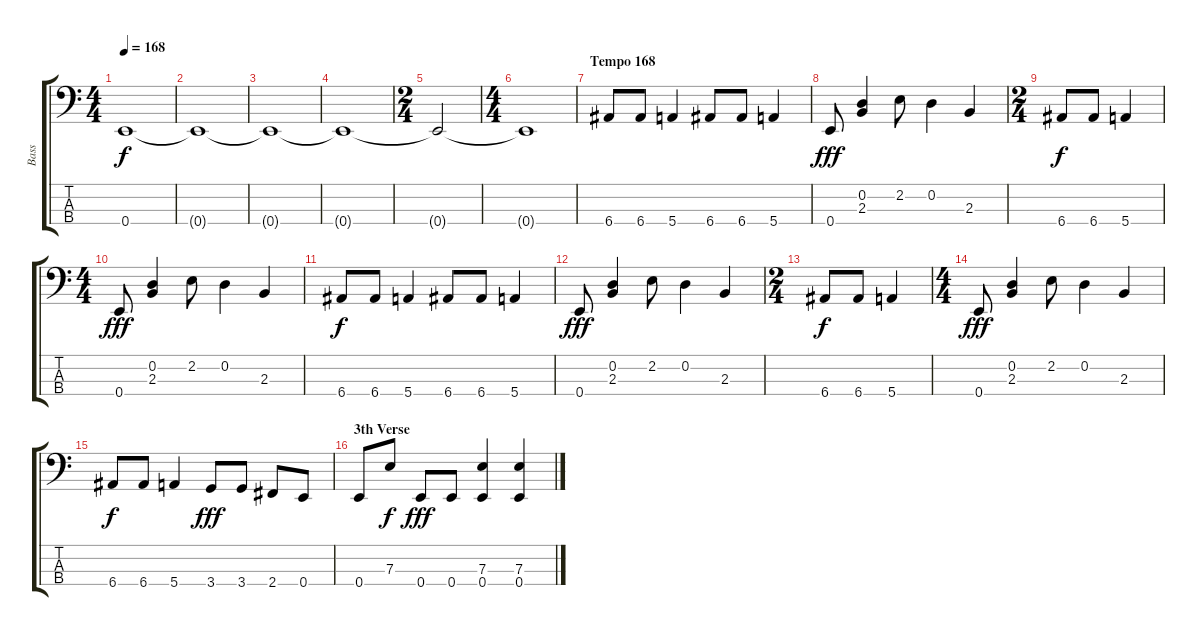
\track ("Bass" "Bass") {instrument electricbasspick}
\staff {score tabs}
\tuning (G2 D2 A1 E1) {hide}
\ts (4 4)
\tempo 168
\clef f4
\ks c
0.4{t}.1{dy f} |
0.4{t}.1{volume 12} |
0.4{t}.1 |
0.4{t}.1{volume 10} |
\ts (2 4)
0.4{t}.2 |
\ts (4 4)
0.4{t}.1{volume 8} |
\section ("" "Tempo 168")
6.4.8{volume 16} 6.4.8 5.4.4 6.4.8 6.4.8 5.4.4 |
0.4.8{dy fff} (0.2 2.3).4 2.2.8 0.2.4 2.3.4 |
\ts (2 4)
6.4.8{dy f} 6.4.8 5.4.4 |
\ts (4 4)
0.4.8{dy fff} (0.2 2.3).4 2.2.8 0.2.4 2.3.4 |
6.4.8{dy f} 6.4.8 5.4.4 6.4.8 6.4.8 5.4.4 |
0.4.8{dy fff} (0.2 2.3).4 2.2.8 0.2.4 2.3.4 |
\ts (2 4)
6.4.8{dy f} 6.4.8 5.4.4 |
\ts (4 4)
0.4.8{dy fff} (0.2 2.3).4 2.2.8 0.2.4 2.3.4 |
6.4.8{dy f} 6.4.8 5.4.4 3.4.8{dy fff} 3.4.8 2.4.8 0.4.8 |
\section ("" "3th Verse")
0.4.8 7.3.8{dy f} 0.4.8{dy fff} 0.4.8 (7.3 0.4).4 (7.3 0.4).4
